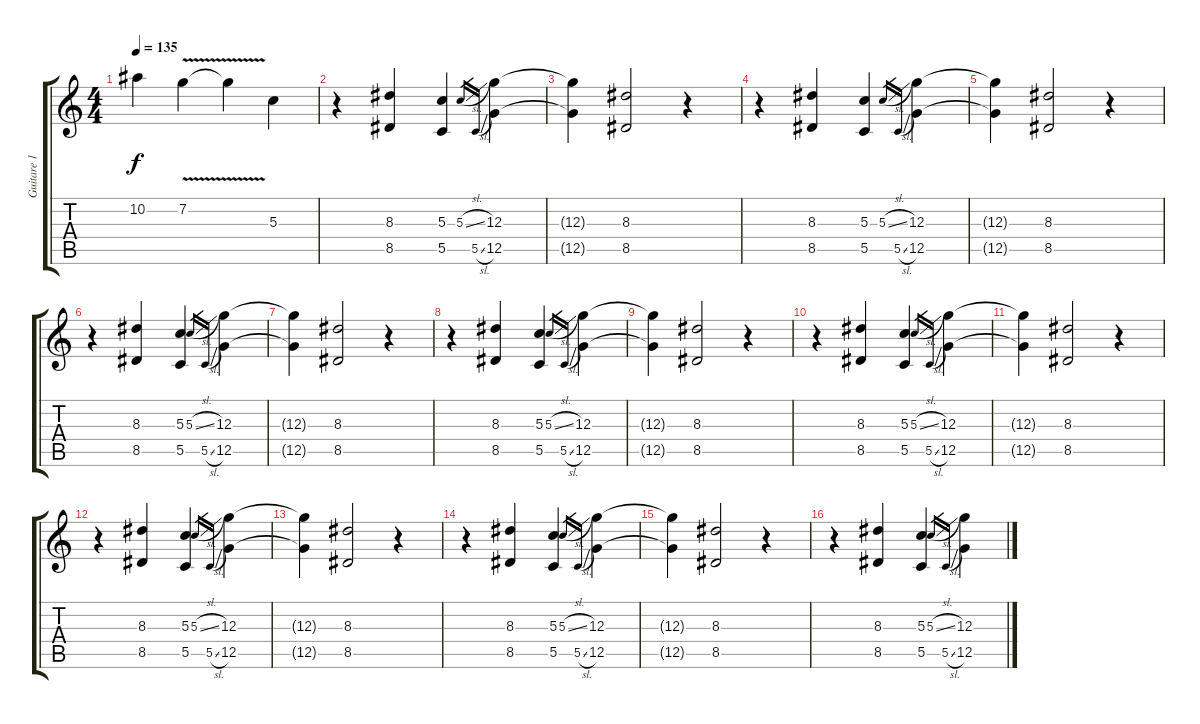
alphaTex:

\track ("Guitare 1" "Guitare 1") {instrument distortionguitar}
\staff {score tabs}
\tuning (E4 C4 G3 C3 G2 C2) {hide}
\ts (4 4)
\tempo 135
\clef g2
\ks c
10.2{t}.4{dy f} 7.2{v}.4 7.2{t}.4 5.3.4 |
r.4 (8.3 8.5).4 (5.3 5.5).4 5.3{sl}.16{gr} 5.5{sl}.16{gr} (12.3 12.5).4 |
(12.3{t} 12.5{t}).4 (8.3 8.5).2 r.4 |
r.4 (8.3 8.5).4 (5.3 5.5).4 5.3{sl}.16{gr} 5.5{sl}.16{gr} (12.3 12.5).4 |
(12.3{t} 12.5{t}).4 (8.3 8.5).2 r.4 |
r.4 (8.3 8.5).4 (5.3 5.5).4 5.3{sl}.16{gr} 5.5{sl}.16{gr} (12.3 12.5).4 |
(12.3{t} 12.5{t}).4 (8.3 8.5).2 r.4 |
r.4 (8.3 8.5).4 (5.3 5.5).4 5.3{sl}.16{gr} 5.5{sl}.16{gr} (12.3 12.5).4 |
(12.3{t} 12.5{t}).4 (8.3 8.5).2 r.4 |
r.4 (8.3 8.5).4 (5.3 5.5).4 5.3{sl}.16{gr} 5.5{sl}.16{gr} (12.3 12.5).4 |
(12.3{t} 12.5{t}).4 (8.3 8.5).2 r.4 |
r.4 (8.3 8.5).4 (5.3 5.5).4 5.3{sl}.16{gr} 5.5{sl}.16{gr} (12.3 12.5).4 |
(12.3{t} 12.5{t}).4 (8.3 8.5).2 r.4 |
r.4 (8.3 8.5).4 (5.3 5.5).4 5.3{sl}.16{gr} 5.5{sl}.16{gr} (12.3 12.5).4 |
(12.3{t} 12.5{t}).4 (8.3 8.5).2 r.4 |
r.4 (8.3 8.5).4 (5.3 5.5).4 5.3{sl}.16{gr} 5.5{sl}.16{gr} (12.3 12.5).4
